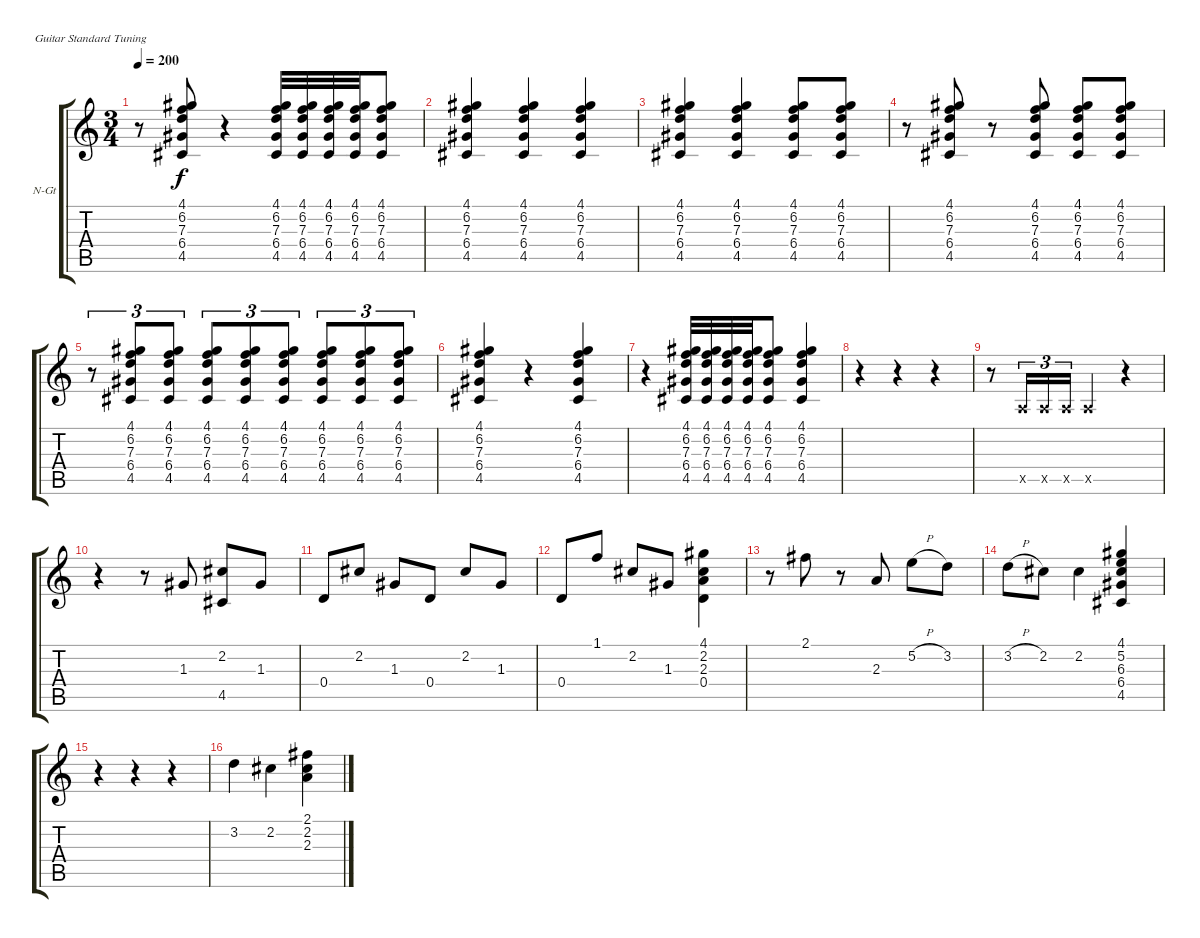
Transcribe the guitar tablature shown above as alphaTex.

\bracketExtendMode groupsimilarinstruments
\firstSystemTrackNameOrientation horizontal
\otherSystemsTrackNameOrientation horizontal
\track ("Piste 1" "N-Gt") {instrument acousticguitarnylon}
\staff {score tabs}
\tuning (E4 B3 G3 D3 A2 E2)
\ts (3 4)
\tempo 200
\clef g2
\ks c
r.8{dy f} (4.1 6.2 7.3 6.4 4.5).8 r.4 (4.1 6.2 7.3 6.4 4.5).32 (4.1 6.2 7.3 6.4 4.5).32 (4.1 6.2 7.3 6.4 4.5).32 (4.1 6.2 7.3 6.4 4.5).32 (4.1 6.2 7.3 6.4 4.5).8 |
(4.1 6.2 7.3 6.4 4.5).4 (4.1 6.2 7.3 6.4 4.5).4 (4.1 6.2 7.3 6.4 4.5).4 |
(4.1 6.2 7.3 6.4 4.5).4 (4.1 6.2 7.3 6.4 4.5).4 (4.1 6.2 7.3 6.4 4.5).8 (4.1 6.2 7.3 6.4 4.5).8 |
r.8 (4.1 6.2 7.3 6.4 4.5).8 r.8 (4.1 6.2 7.3 6.4 4.5).8 (4.1 6.2 7.3 6.4 4.5).8 (4.1 6.2 7.3 6.4 4.5).8 |
r.8{tu (3 2)} (4.1 6.2 7.3 6.4 4.5).8{tu (3 2)} (4.1 6.2 7.3 6.4 4.5).8{tu (3 2)} (4.1 6.2 7.3 6.4 4.5).8{tu (3 2)} (4.1 6.2 7.3 6.4 4.5).8{tu (3 2)} (4.1 6.2 7.3 6.4 4.5).8{tu (3 2)} (4.1 6.2 7.3 6.4 4.5).8{tu (3 2)} (4.1 6.2 7.3 6.4 4.5).8{tu (3 2)} (4.1 6.2 7.3 6.4 4.5).8{tu (3 2)} |
(4.1 6.2 7.3 6.4 4.5).4 r.4 (4.1 6.2 7.3 6.4 4.5).4 |
r.4 (4.1 6.2 7.3 6.4 4.5).32 (4.1 6.2 7.3 6.4 4.5).32 (4.1 6.2 7.3 6.4 4.5).32 (4.1 6.2 7.3 6.4 4.5).32 (4.1 6.2 7.3 6.4 4.5).8 (4.1 6.2 7.3 6.4 4.5).4 |
r.4 r.4 r.4 |
r.8 0.5{x}.16{tu (3 2)} 0.5{x}.16{tu (3 2)} 0.5{x}.16{tu (3 2)} 0.5{x}.4 r.4 |
r.4 r.8 1.3.8 (2.2 4.5).8 1.3.8 |
0.4.8 2.2.8 1.3.8 0.4.8 2.2.8 1.3.8 |
0.4.8 1.1.8 2.2.8 1.3.8 (4.1 2.2 2.3 0.4).4 |
r.8 2.1.8 r.8 2.3.8 5.2{h}.8 3.2.8 |
3.2{h}.8 2.2.8 2.2.4 (4.1 5.2 6.3 6.4 4.5).4 |
r.4 r.4 r.4 |
3.2.4 2.2.4 (2.1 2.2 2.3).4
